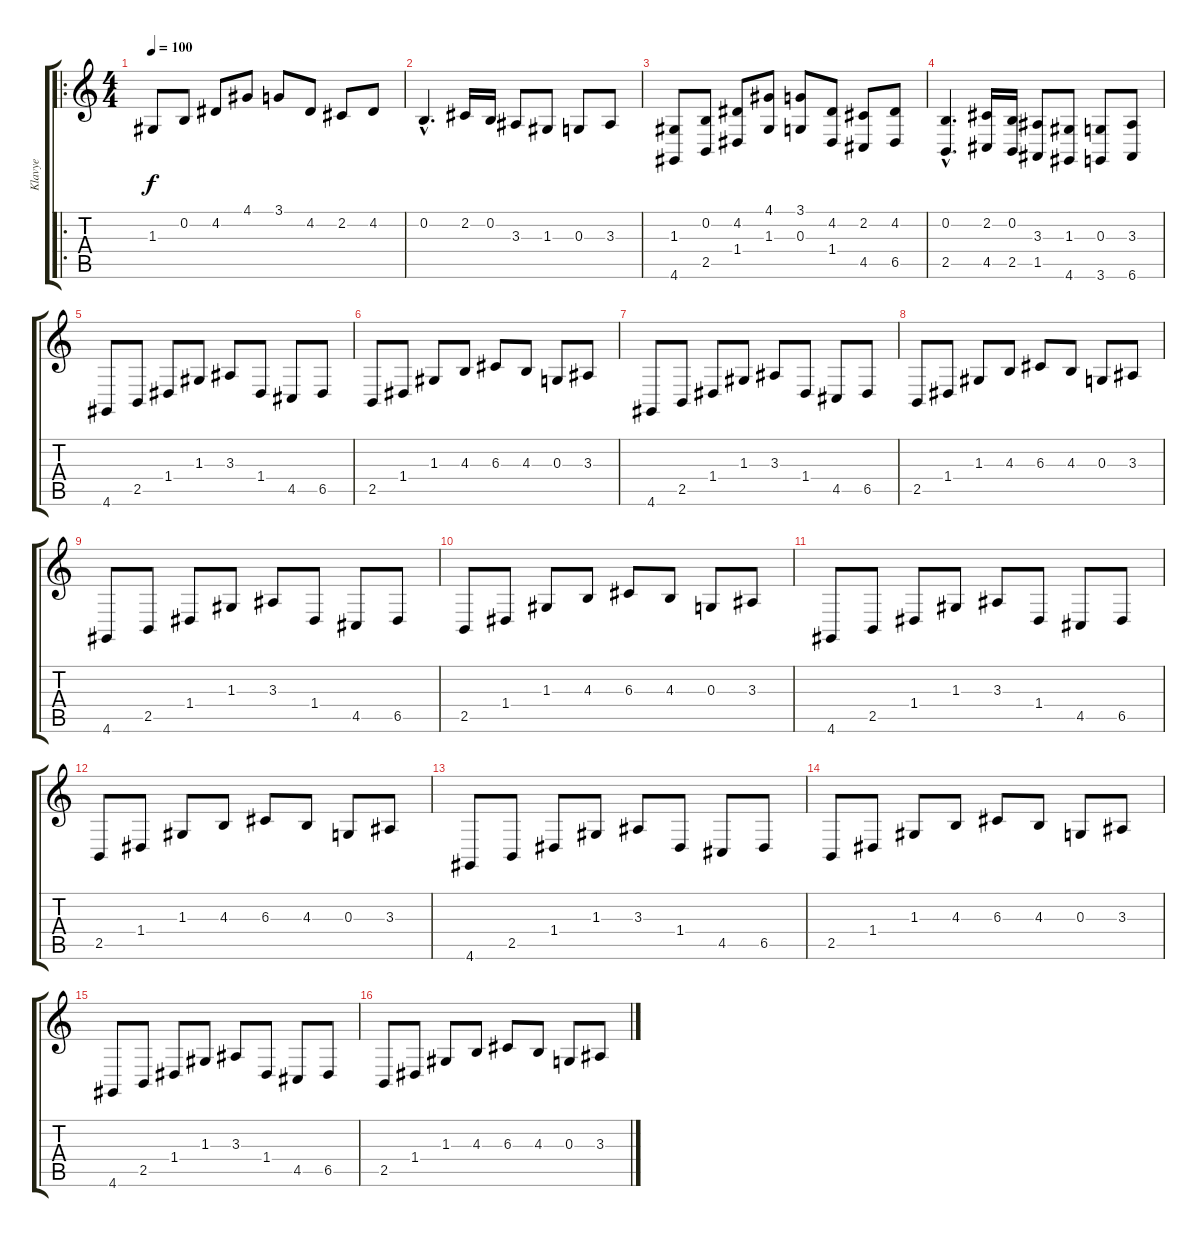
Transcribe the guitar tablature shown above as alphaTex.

\track ("Klavye" "Klavye") {instrument acousticgrandpiano}
\staff {score tabs}
\tuning (E4 B3 G3 D3 A2 E2) {hide}
\ro
\ts (4 4)
\tempo 100
\clef g2
\ks c
1.3.8{dy f instrument acousticgrandpiano} 0.2.8 4.2.8 4.1.8 3.1.8 4.2.8 2.2.8 4.2.8 |
0.2{hac}.4{d} 2.2.16 0.2.16 3.3.8 1.3.8 0.3.8 3.3.8 |
(1.3 4.6).8 (0.2 2.5).8 (4.2 1.4).8 (4.1 1.3).8 (3.1 0.3).8 (4.2 1.4).8 (2.2 4.5).8 (4.2 6.5).8 |
(0.2{hac} 2.5{hac}).4{d} (2.2 4.5).16 (0.2 2.5).16 (3.3 1.5).8 (1.3 4.6).8 (0.3 3.6).8 (3.3 6.6).8 |
4.6.8 2.5.8 1.4.8 1.3.8 3.3.8 1.4.8 4.5.8 6.5.8 |
2.5.8 1.4.8 1.3.8 4.3.8 6.3.8 4.3.8 0.3.8 3.3.8 |
4.6.8 2.5.8 1.4.8 1.3.8 3.3.8 1.4.8 4.5.8 6.5.8 |
2.5.8 1.4.8 1.3.8 4.3.8 6.3.8 4.3.8 0.3.8 3.3.8 |
4.6.8 2.5.8 1.4.8 1.3.8 3.3.8 1.4.8 4.5.8 6.5.8 |
2.5.8 1.4.8 1.3.8 4.3.8 6.3.8 4.3.8 0.3.8 3.3.8 |
4.6.8 2.5.8 1.4.8 1.3.8 3.3.8 1.4.8 4.5.8 6.5.8 |
2.5.8 1.4.8 1.3.8 4.3.8 6.3.8 4.3.8 0.3.8 3.3.8 |
4.6.8 2.5.8 1.4.8 1.3.8 3.3.8 1.4.8 4.5.8 6.5.8 |
2.5.8 1.4.8 1.3.8 4.3.8 6.3.8 4.3.8 0.3.8 3.3.8 |
4.6.8 2.5.8 1.4.8 1.3.8 3.3.8 1.4.8 4.5.8 6.5.8 |
2.5.8 1.4.8 1.3.8 4.3.8 6.3.8 4.3.8 0.3.8 3.3.8
